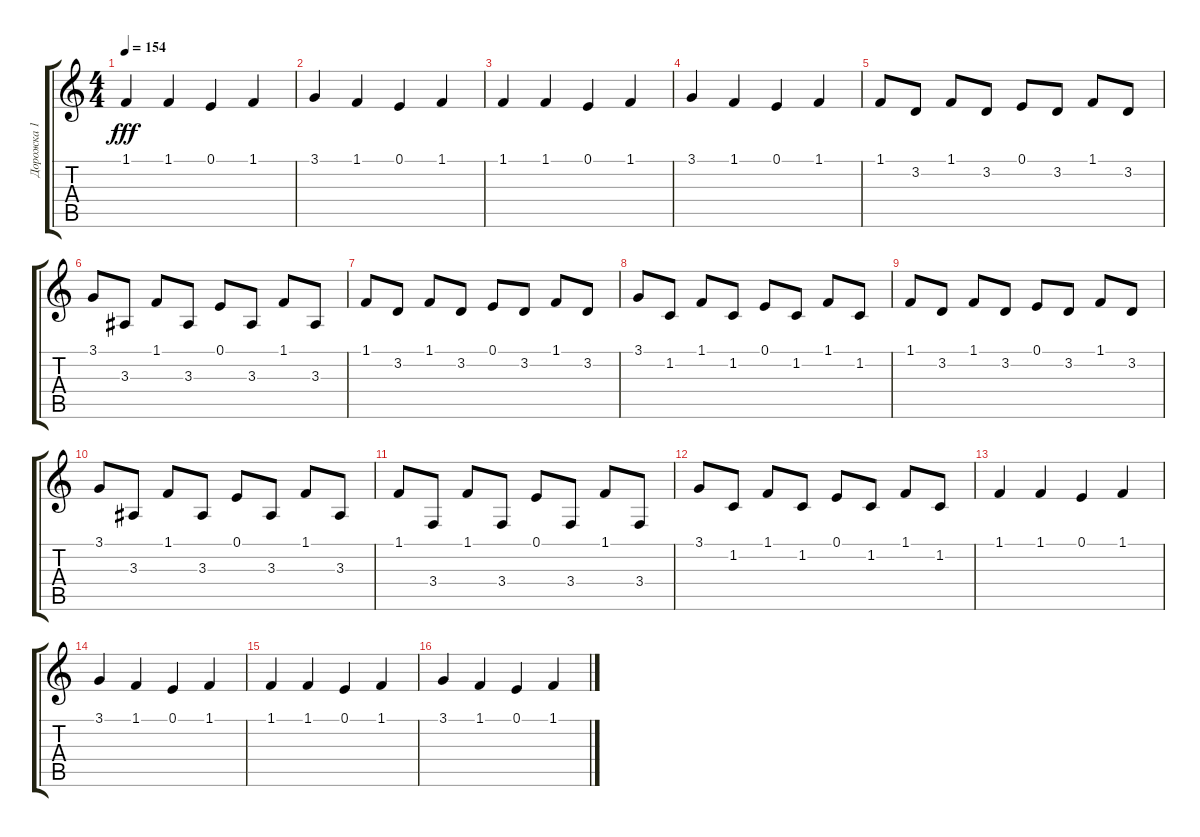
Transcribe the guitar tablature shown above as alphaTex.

\track ("Дорожка 1" "Дорожка 1") {instrument vibraphone}
\staff {score tabs}
\tuning (E4 B3 G3 D3 A2 E2) {hide}
\ts (4 4)
\tempo 154
\clef g2
\ks c
1.1.4{dy fff instrument vibraphone} 1.1.4 0.1.4 1.1.4 |
3.1.4 1.1.4 0.1.4 1.1.4 |
1.1.4 1.1.4 0.1.4 1.1.4 |
3.1.4 1.1.4 0.1.4 1.1.4 |
1.1.8 3.2.8 1.1.8 3.2.8 0.1.8 3.2.8 1.1.8 3.2.8 |
3.1.8 3.3.8 1.1.8 3.3.8 0.1.8 3.3.8 1.1.8 3.3.8 |
1.1.8 3.2.8 1.1.8 3.2.8 0.1.8 3.2.8 1.1.8 3.2.8 |
3.1.8 1.2.8 1.1.8 1.2.8 0.1.8 1.2.8 1.1.8 1.2.8 |
1.1.8{volume 5} 3.2.8 1.1.8 3.2.8 0.1.8 3.2.8 1.1.8 3.2.8 |
3.1.8 3.3.8 1.1.8 3.3.8 0.1.8 3.3.8 1.1.8 3.3.8 |
1.1.8 3.4.8 1.1.8 3.4.8 0.1.8 3.4.8 1.1.8 3.4.8 |
3.1.8 1.2.8 1.1.8 1.2.8 0.1.8 1.2.8 1.1.8 1.2.8 |
1.1.4 1.1.4 0.1.4 1.1.4 |
3.1.4 1.1.4 0.1.4 1.1.4 |
1.1.4 1.1.4 0.1.4 1.1.4 |
3.1.4 1.1.4 0.1.4 1.1.4
